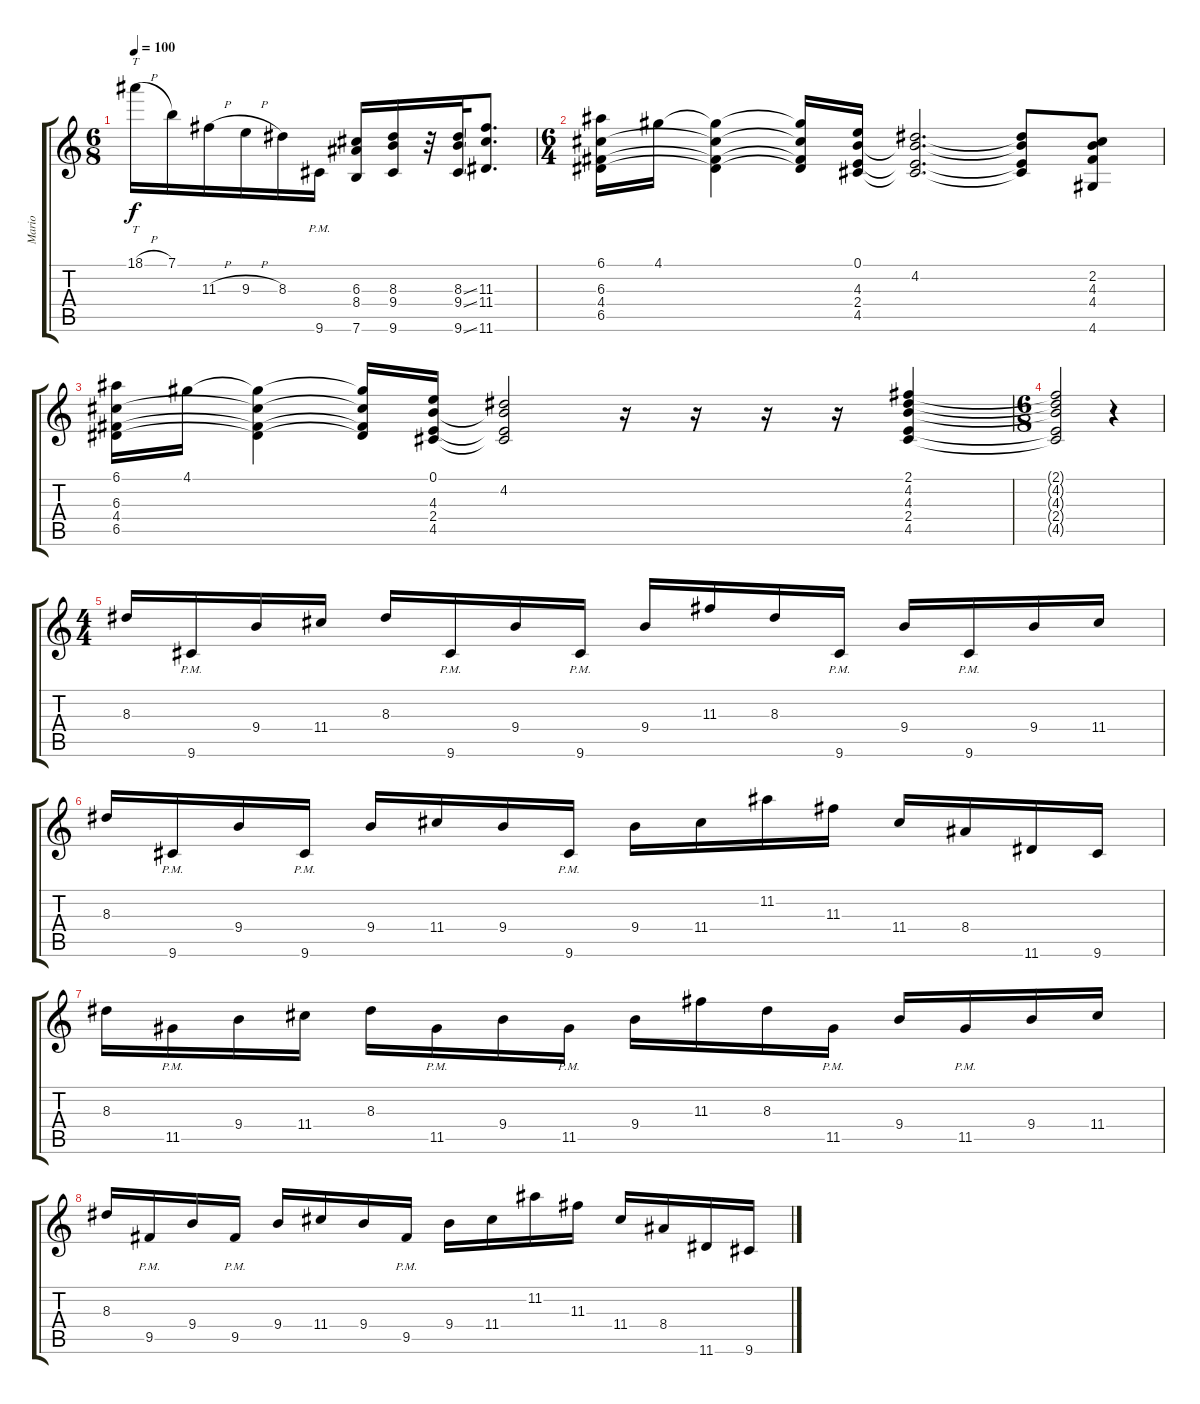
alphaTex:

\track ("Mario" "Mario") {instrument distortionguitar}
\staff {score tabs}
\tuning (E4 B3 G3 D3 A2 E2) {hide}
\ts (6 8)
\tempo 100
\clef g2
\ks c
18.1{h}.16{tt dy f} 7.1.16 11.3{h}.16 9.3{h}.16 8.3.16 9.6{pm}.16 (6.3 8.4 7.6).16 (8.3 9.4 9.6).16 r.32 (8.3{ss} 9.4{ss} 9.6{ss}).32 (11.3 11.4 11.6).8{d} |
\ts (6 4)
(6.1 6.3 4.4 6.5).16 4.1.16 (4.1{t} 6.3{t} 4.4{t} 6.5{t}).4 (4.1{t} 6.3{t} 4.4{t} 6.5{t}).16 (0.1 4.3 2.4 4.5).16 (4.2 4.3{t} 2.4{t} 4.5{t}).2{d} (4.2{t} 4.3{t} 2.4{t} 4.5{t}).8 (2.2 4.3 4.4 4.6).8 |
(6.1 6.3 4.4 6.5).16 4.1.16 (4.1{t} 6.3{t} 4.4{t} 6.5{t}).4 (4.1{t} 6.3{t} 4.4{t} 6.5{t}).16 (0.1 4.3 2.4 4.5).16 (4.2 4.3{t} 2.4{t} 4.5{t}).2 r.16 r.16 r.16 r.16 (2.1 4.2 4.3 2.4 4.5).4 |
\ts (6 8)
(2.1{t} 4.2{t} 4.3{t} 2.4{t} 4.5{t}).2 r.4 |
\ts (4 4)
8.3.16 9.6{pm}.16 9.4.16 11.4.16 8.3.16 9.6{pm}.16 9.4.16 9.6{pm}.16 9.4.16 11.3.16 8.3.16 9.6{pm}.16 9.4.16 9.6{pm}.16 9.4.16 11.4.16 |
8.3.16 9.6{pm}.16 9.4.16 9.6{pm}.16 9.4.16 11.4.16 9.4.16 9.6{pm}.16 9.4.16 11.4.16 11.2.16 11.3.16 11.4.16 8.4.16 11.6.16 9.6.16 |
8.3.16 11.5{pm}.16 9.4.16 11.4.16 8.3.16 11.5{pm}.16 9.4.16 11.5{pm}.16 9.4.16 11.3.16 8.3.16 11.5{pm}.16 9.4.16 11.5{pm}.16 9.4.16 11.4.16 |
8.3.16 9.5{pm}.16 9.4.16 9.5{pm}.16 9.4.16 11.4.16 9.4.16 9.5{pm}.16 9.4.16 11.4.16 11.2.16 11.3.16 11.4.16 8.4.16 11.6.16 9.6.16
